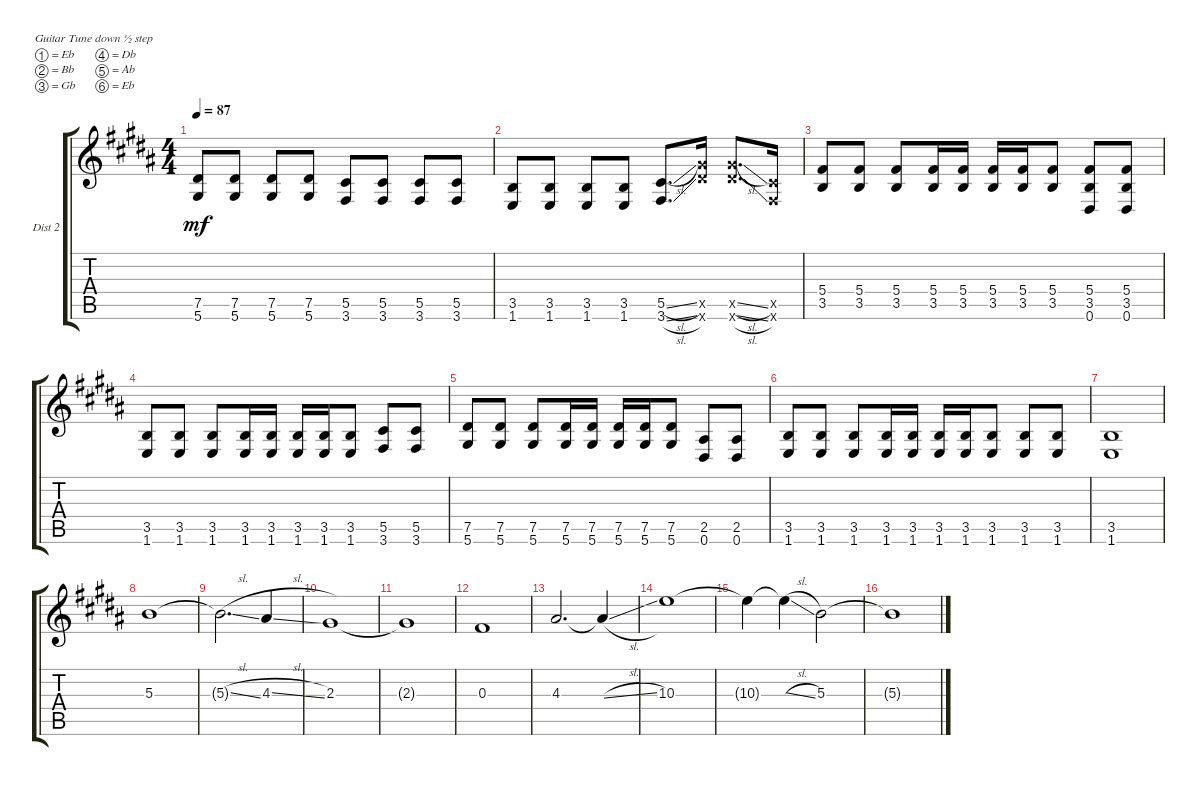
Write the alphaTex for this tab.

\bracketExtendMode groupsimilarinstruments
\firstSystemTrackNameOrientation horizontal
\otherSystemsTrackNameOrientation horizontal
\track ("E-Guitar (Distortion 2)(Rhythm)" "Dist 2") {multiBarRest instrument distortionguitar}
\staff {score tabs}
\tuning (Eb4 Bb3 Gb3 Db3 Ab2 Eb2)
\ts (4 4)
\tempo 87
\clef g2
\ks b
(7.5 5.6).8{dy mf} (7.5 5.6).8 (7.5 5.6).8 (7.5 5.6).8 (5.5 3.6).8 (5.5 3.6).8 (5.5 3.6).8 (5.5 3.6).8 |
(1.6 3.5).8 (1.6 3.5).8 (1.6 3.5).8 (1.6 3.5).8 (3.6{sl} 5.5{sl}).8{d} (12.5{x} 12.6{x}).16 (12.6{sl x} 12.5{sl x}).8{d} (5.5{x} 3.6{x}).16 |
(3.5 5.4).8 (3.5 5.4).8 (3.5 5.4).8 (3.5 5.4).16 (3.5 5.4).16 (3.5 5.4).16 (3.5 5.4).16 (3.5 5.4).8 (5.4 3.5 0.6).8 (5.4 3.5 0.6).8 |
(1.6 3.5).8 (3.5 1.6).8 (1.6 3.5).8 (3.5 1.6).16 (1.6 3.5).16 (3.5 1.6).16 (3.5 1.6).16 (1.6 3.5).8 (5.5 3.6).8 (3.6 5.5).8 |
(5.6 7.5).8 (5.6 7.5).8 (5.6 7.5).8 (5.6 7.5).16 (5.6 7.5).16 (5.6 7.5).16 (5.6 7.5).16 (5.6 7.5).8 (0.6 2.5).8 (0.6 2.5).8 |
(3.5 1.6).8 (3.5 1.6).8 (3.5 1.6).8 (3.5 1.6).16 (3.5 1.6).16 (3.5 1.6).16 (3.5 1.6).16 (3.5 1.6).8 (3.5 1.6).8 (3.5 1.6).8 |
(3.5 1.6).1 |
5.3.1 |
5.3{sl t}.2{d} 4.3{sl}.4 |
2.3.1 |
2.3{t}.1 |
0.3.1 |
4.3.2{d} 4.3{sl t}.4 |
10.3.1 |
10.3{t}.4 10.3{sl t}.4 5.3.2 |
5.3{t}.1
